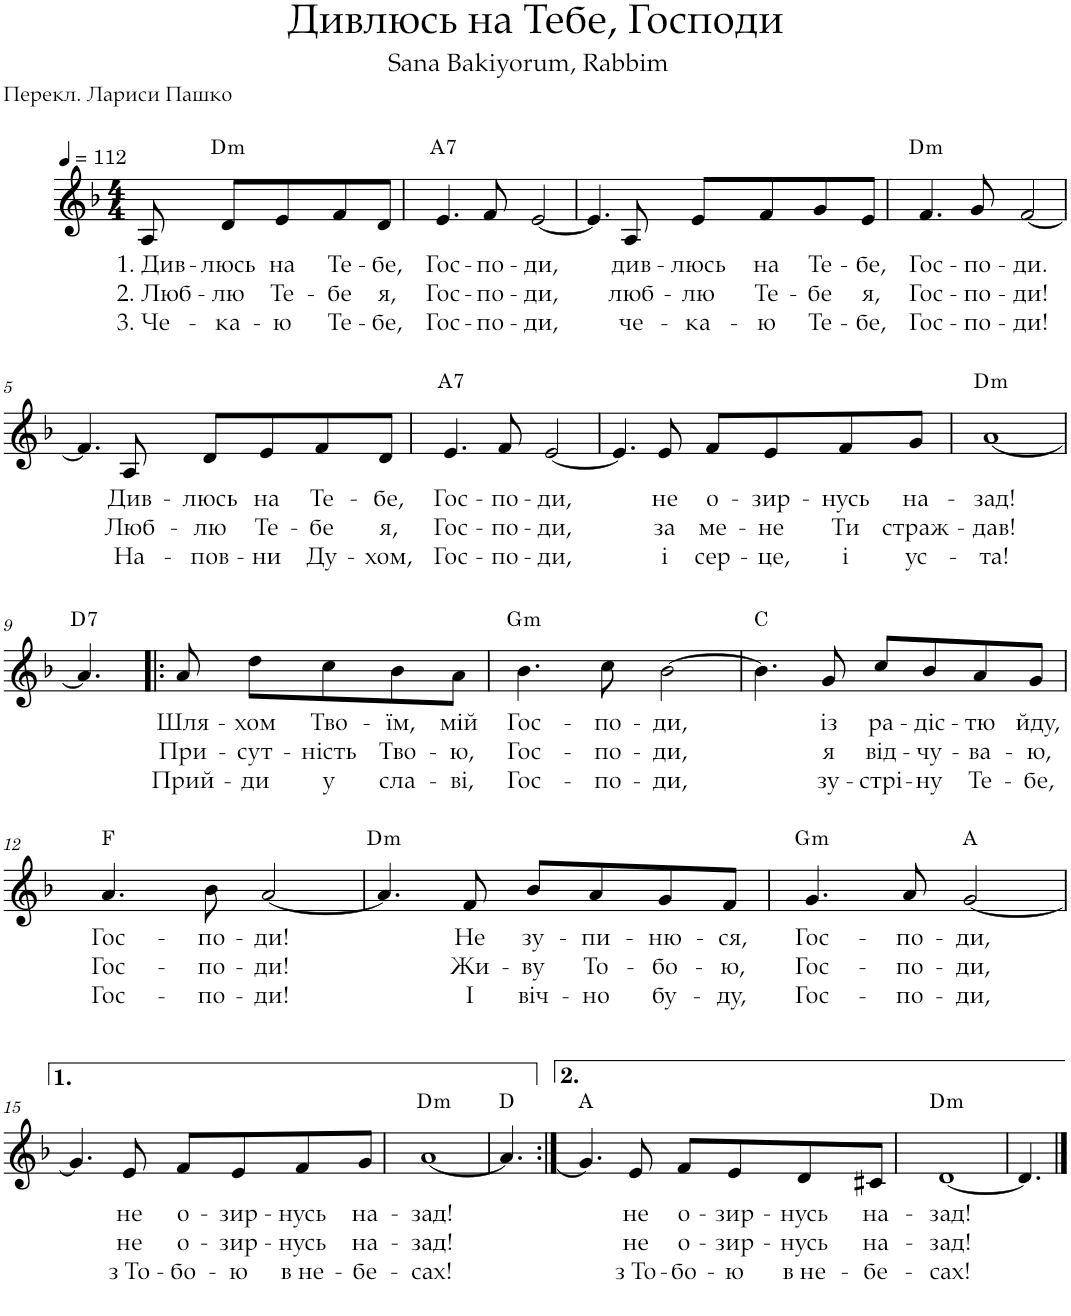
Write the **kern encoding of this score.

**kern	**text	**text	**text	**harte
*part1	*part1	*part1	*part1	*part1
*staff1	*staff1	*staff1	*staff1	*
*I"Piano	*	*	*	*
*I'Pno.	*	*	*	*
*clefG2	*	*	*	*
*k[b-]	*	*	*	*
*M4/4	*	*	*	*
*MM112	*	*	*	*
=1	=1	=1	=1	=1
!	!LO:LY:b	!LO:LY:b	!LO:LY:b	!
8A/	1. Див-	2. Люб-	3. Че-	.
!	!LO:LY:b	!LO:LY:b	!LO:LY:b	!LO:H:kt=m
8d/L	-люсь	-лю	-ка-	D:min
!	!LO:LY:b	!LO:LY:b	!LO:LY:b	!
8e/	на	Те-	-ю	.
!	!LO:LY:b	!LO:LY:b	!LO:LY:b	!
8f/	Те-	-бе	Те-	.
!	!LO:LY:b	!LO:LY:b	!LO:LY:b	!
8d/J	-бе,	я,	-бе,	.
=2	=2	=2	=2	=2
!	!LO:LY:b	!LO:LY:b	!LO:LY:b	!LO:H:kt=7
4.e/	Гос-	Гос-	Гос-	A:7
!	!LO:LY:b	!LO:LY:b	!LO:LY:b	!
8f/	-по-	-по-	-по-	.
!	!LO:LY:b	!LO:LY:b	!LO:LY:b	!
[2e/	-ди,	-ди,	-ди,	.
=3	=3	=3	=3	=3
4.e/]	.	.	.	.
!	!LO:LY:b	!LO:LY:b	!LO:LY:b	!
8A/	див-	люб-	че-	.
!	!LO:LY:b	!LO:LY:b	!LO:LY:b	!
8e/L	-люсь	-лю	-ка-	.
!	!LO:LY:b	!LO:LY:b	!LO:LY:b	!
8f/	на	Те-	-ю	.
!	!LO:LY:b	!LO:LY:b	!LO:LY:b	!
8g/	Те-	-бе	Те-	.
!	!LO:LY:b	!LO:LY:b	!LO:LY:b	!
8e/J	-бе,	я,	-бе,	.
=4	=4	=4	=4	=4
!	!LO:LY:b	!LO:LY:b	!LO:LY:b	!LO:H:kt=m
4.f/	Гос-	Гос-	Гос-	D:min
!	!LO:LY:b	!LO:LY:b	!LO:LY:b	!
8g/	-по-	-по-	-по-	.
!	!LO:LY:b	!LO:LY:b	!LO:LY:b	!
[2f/	-ди.	-ди!	-ди!	.
!!LO:LB:g=z
=5	=5	=5	=5	=5
4.f/]	.	.	.	.
!	!LO:LY:b	!LO:LY:b	!LO:LY:b	!
8A/	Див-	Люб-	На-	.
!	!LO:LY:b	!LO:LY:b	!LO:LY:b	!
8d/L	-люсь	-лю	-пов-	.
!	!LO:LY:b	!LO:LY:b	!LO:LY:b	!
8e/	на	Те-	-ни	.
!	!LO:LY:b	!LO:LY:b	!LO:LY:b	!
8f/	Те-	-бе	Ду-	.
!	!LO:LY:b	!LO:LY:b	!LO:LY:b	!
8d/J	-бе,	я,	-хом,	.
=6	=6	=6	=6	=6
!	!LO:LY:b	!LO:LY:b	!LO:LY:b	!LO:H:kt=7
4.e/	Гос-	Гос-	Гос-	A:7
!	!LO:LY:b	!LO:LY:b	!LO:LY:b	!
8f/	-по-	-по-	-по-	.
!	!LO:LY:b	!LO:LY:b	!LO:LY:b	!
[2e/	-ди,	-ди,	-ди,	.
=7	=7	=7	=7	=7
4.e/]	.	.	.	.
!	!LO:LY:b	!LO:LY:b	!LO:LY:b	!
8e/	не	за	і	.
!	!LO:LY:b	!LO:LY:b	!LO:LY:b	!
8f/L	о-	ме-	сер-	.
!	!LO:LY:b	!LO:LY:b	!LO:LY:b	!
8e/	-зир-	-не	-це,	.
!	!LO:LY:b	!LO:LY:b	!LO:LY:b	!
8f/	-нусь	Ти	і	.
!	!LO:LY:b	!LO:LY:b	!LO:LY:b	!
8g/J	на-	страж-	ус-	.
=8	=8	=8	=8	=8
!	!LO:LY:b	!LO:LY:b	!LO:LY:b	!LO:H:kt=m
[1a	-зад!	-дав!	-та!	D:min
!!LO:LB:g=z
=9	=9	=9	=9	=9
!	!	!	!	!LO:H:kt=7
4.a/]	.	.	.	D:7
!	!LO:LY:b	!LO:LY:b	!LO:LY:b	!
8a/	Шля-	При-	Прий-	.
!	!LO:LY:b	!LO:LY:b	!LO:LY:b	!
8dd\L	-хом	-сут-	-ди	.
!	!LO:LY:b	!LO:LY:b	!LO:LY:b	!
8cc\	Тво-	-ність	у	.
!	!LO:LY:b	!LO:LY:b	!LO:LY:b	!
8b-\	-їм,	Тво-	сла-	.
!	!LO:LY:b	!LO:LY:b	!LO:LY:b	!
8a\J	мій	-ю,	-ві,	.
=10	=10	=10	=10	=10
!	!LO:LY:b	!LO:LY:b	!LO:LY:b	!LO:H:kt=m
4.b-\	Гос-	Гос-	Гос-	G:min
!	!LO:LY:b	!LO:LY:b	!LO:LY:b	!
8cc\	-по-	-по-	-по-	.
!	!LO:LY:b	!LO:LY:b	!LO:LY:b	!
[2b-\	-ди,	-ди,	-ди,	.
=11	=11	=11	=11	=11
4.b-\]	.	.	.	C:maj
!	!LO:LY:b	!LO:LY:b	!LO:LY:b	!
8g/	із	я	зу-	.
!	!LO:LY:b	!LO:LY:b	!LO:LY:b	!
8cc/L	ра-	від-	-стрі-	.
!	!LO:LY:b	!LO:LY:b	!LO:LY:b	!
8b-/	-діс-	-чу-	-ну	.
!	!LO:LY:b	!LO:LY:b	!LO:LY:b	!
8a/	-тю	-ва-	Те-	.
!	!LO:LY:b	!LO:LY:b	!LO:LY:b	!
8g/J	йду,	-ю,	-бе,	.
!!LO:LB:g=z
=12	=12	=12	=12	=12
!	!LO:LY:b	!LO:LY:b	!LO:LY:b	!
4.a/	Гос-	Гос-	Гос-	F:maj
!	!LO:LY:b	!LO:LY:b	!LO:LY:b	!
8b-\	-по-	-по-	-по-	.
!	!LO:LY:b	!LO:LY:b	!LO:LY:b	!
[2a/	-ди!	-ди!	-ди!	.
=13	=13	=13	=13	=13
!	!	!	!	!LO:H:kt=m
4.a/]	.	.	.	D:min
!	!LO:LY:b	!LO:LY:b	!LO:LY:b	!
8f/	Не	Жи-	І	.
!	!LO:LY:b	!LO:LY:b	!LO:LY:b	!
8b-/L	зу-	-ву	віч-	.
!	!LO:LY:b	!LO:LY:b	!LO:LY:b	!
8a/	-пи-	То-	-но	.
!	!LO:LY:b	!LO:LY:b	!LO:LY:b	!
8g/	-ню-	-бо-	бу-	.
!	!LO:LY:b	!LO:LY:b	!LO:LY:b	!
8f/J	-ся,	-ю,	-ду,	.
=14	=14	=14	=14	=14
!	!LO:LY:b	!LO:LY:b	!LO:LY:b	!LO:H:kt=m
4.g/	Гос-	Гос-	Гос-	G:min
!	!LO:LY:b	!LO:LY:b	!LO:LY:b	!
8a/	-по-	-по-	-по-	.
!	!LO:LY:b	!LO:LY:b	!LO:LY:b	!
[2g/	-ди,	-ди,	-ди,	A:maj
!!LO:LB:g=z
=15	=15	=15	=15	=15
4.g/]	.	.	.	.
!	!LO:LY:b	!LO:LY:b	!LO:LY:b	!
8e/	не	не	з То-	.
!	!LO:LY:b	!LO:LY:b	!LO:LY:b	!
8f/L	о-	о-	-бо-	.
!	!LO:LY:b	!LO:LY:b	!LO:LY:b	!
8e/	-зир-	-зир-	-ю	.
!	!LO:LY:b	!LO:LY:b	!LO:LY:b	!
8f/	-нусь	-нусь	в не-	.
!	!LO:LY:b	!LO:LY:b	!LO:LY:b	!
8g/J	на-	на-	-бе-	.
=16	=16	=16	=16	=16
!	!LO:LY:b	!LO:LY:b	!LO:LY:b	!
*^	*	*	*	*
[1a	8ryy	-зад!	-зад!	-сах!	.
!	!	!	!	!	!LO:H:kt=m
.	2..ryy	.	.	.	D:min
*v	*v	*	*	*	*
=17	=17	=17	=17	=17
(4.a/]	.	.	.	D:maj
=18:|!	=18:|!	=18:|!	=18:|!	=18:|!
4.g/)	.	.	.	A:maj
!	!LO:LY:b	!LO:LY:b	!LO:LY:b	!
8e/	не	не	з То-	.
!	!LO:LY:b	!LO:LY:b	!LO:LY:b	!
8f/L	о-	о-	-бо-	.
!	!LO:LY:b	!LO:LY:b	!LO:LY:b	!
8e/	-зир-	-зир-	-ю	.
!	!LO:LY:b	!LO:LY:b	!LO:LY:b	!
8d/	-нусь	-нусь	в не-	.
!	!LO:LY:b	!LO:LY:b	!LO:LY:b	!
8c#X/J	на-	на-	-бе-	.
=19	=19	=19	=19	=19
!	!LO:LY:b	!LO:LY:b	!LO:LY:b	!LO:H:kt=m
[1d	-зад!	-зад!	-сах!	D:min
=20	=20	=20	=20	=20
4.d/]	.	.	.	.
==	==	==	==	==
*-	*-	*-	*-	*-
